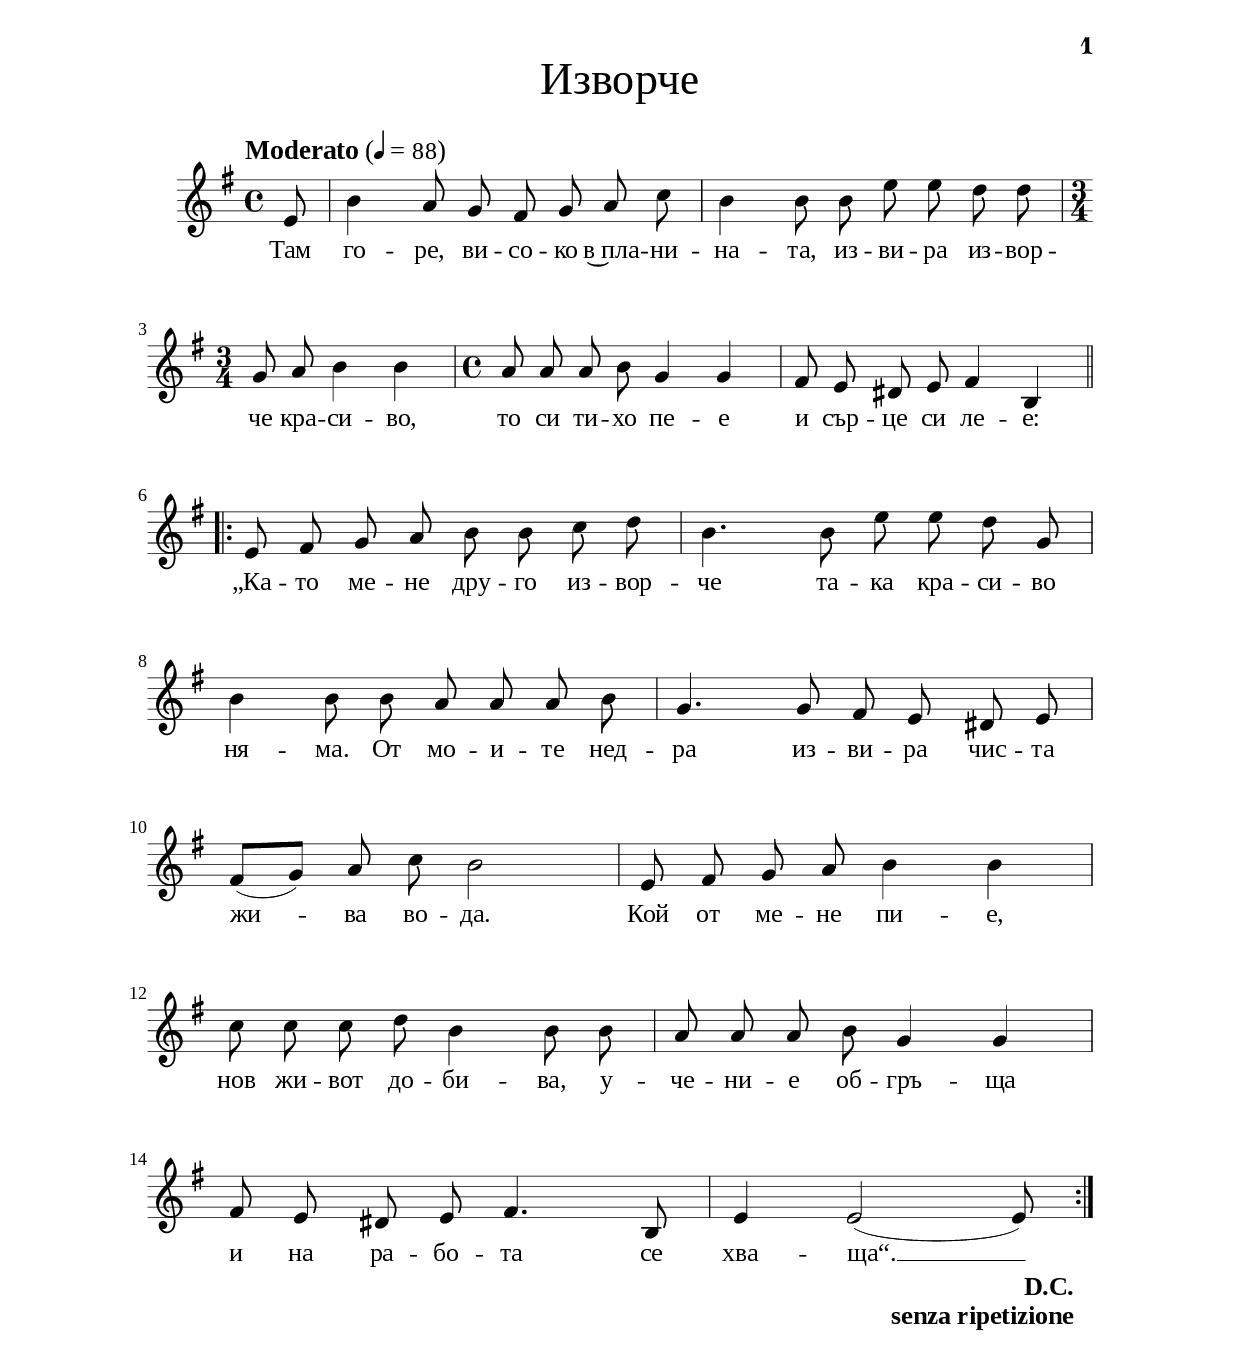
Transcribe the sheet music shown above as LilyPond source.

\version "2.24.4"

% include paper part and global functions
\include "include/globals.ily"

\bookpart {
  \label #'ref177
  \tocItem \markup "Изворче"
  \include "include/bookpart-paper.ily"
  \score {
    \include "include/score-layout.ily"

    \new Voice \absolute {
      \clef treble
      \key e \minor
      \time 4/4
      \tempoFunc "Moderato" 4 "88"
      \autoBeamOff
      \partial 8
      e'8 | % 2
      b'4  a'8  g'8  fis'8  g'8
      a'8 c''8 | % 3
      b'4 b'8 b'8 e''8
      e''8 d''8 d''8 | % 4
      \time 3/4  |  \break % 4
      g'8  a'8 b'4 b'4 | % 5
      \time 4/4  | % 5
      a'8  a'8  a'8 b'8  g'4
      g'4 | % 6
      fis'8  e'8  dis'8  e'8  fis'4
      b4 \break | % 7
      \bar ".|:-||"
      e'8  fis'8  g'8  a'8 b'8
      b'8 c''8 d''8 | % 8
      b'4. b'8 e''8 e''8
      d''8  g'8 \break | % 9
      b'4 b'8 b'8  a'8  a'8
      a'8 b'8 |
      g'4.  g'8  fis'8  e'8  dis'8
      e'8 \break | % 11
      fis'8 ( [  g'8 ] )   a'8 c''8
      b'2 | % 12
      e'8  fis'8  g'8  a'8 b'4
      b'4 \break | % 13
      c''8 c''8 c''8 d''8
      b'4 b'8 b'8 | % 14
      a'8  a'8  a'8 b'8  g'4
      g'4 \break | % 15
      fis'8  e'8  dis'8  e'8  fis'4.
      b8 | % 16
      e'4  e'2 (e'8)
      \bar ":|."
    }

    \addlyrics {
      Там го -- ре, ви -- со -- ко в~пла
      -- ни -- на -- та, из -- ви -- ра из --
      вор -- че кра -- си -- во, то си
      ти -- хо пе -- е и сър -- це си
      ле -- е: „Ка -- то ме -- не дру --
      го из -- вор -- че та -- ка кра --
      си -- во ня -- ма. От мо -- и -- те
      нед -- ра из -- ви -- ра чис -- та
      жи -- ва во -- да. Кой от ме --
      не пи -- е, нов жи -- вот до -- би
      -- ва, у -- че -- ни -- е об -- гръ --
      ща и на ра -- бо -- та се хва --
      ща“. __}

      \header {
        title = \titleFunc #'ref_desc_16 "Изворче" "Izvorče"
      }

      \midi{}
    } % score

    \markup \dc-two "D.C.""senza ripetizione"


  } % bookpart


